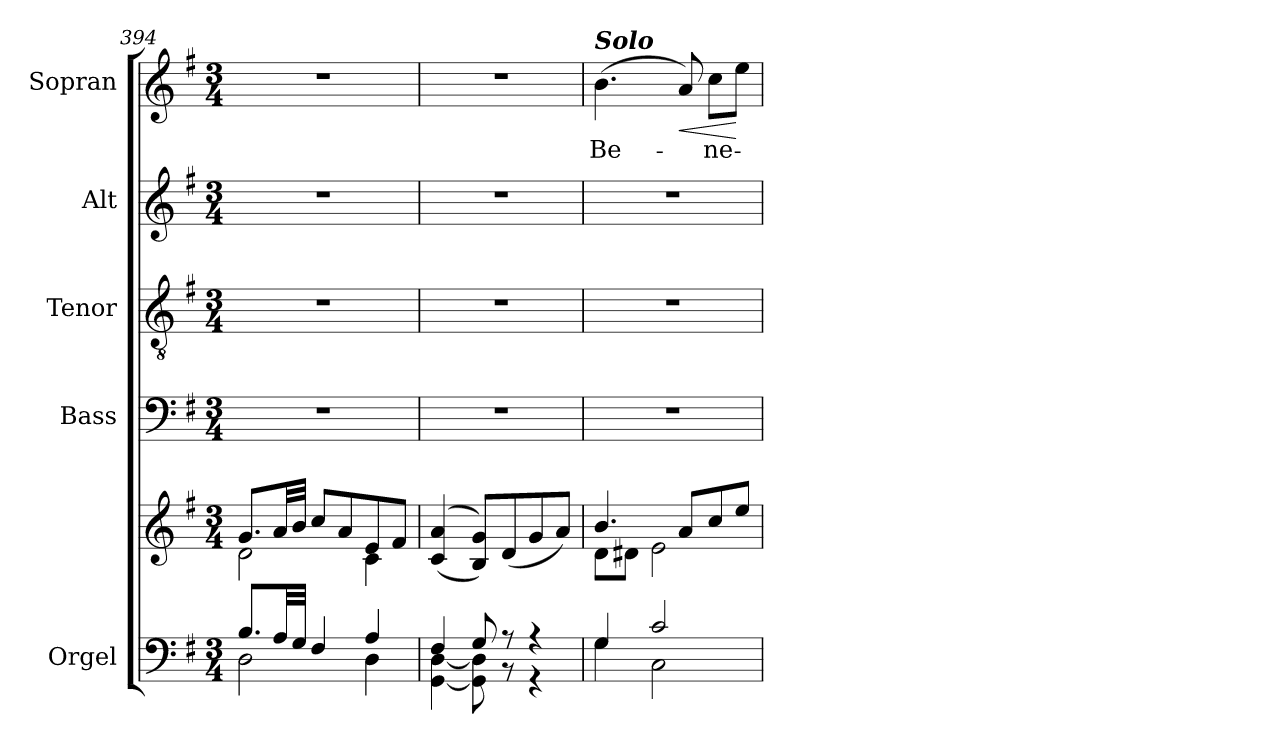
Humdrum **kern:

**kern	**kern	**kern	**kern	**kern	**kern	**text	**dynam
*part5	*part5	*part4	*part3	*part2	*part1	*part1	*part1
*staff6	*staff5	*staff4	*staff3	*staff2	*staff1	*staff1	*staff1
*I"Orgel	*	*I"Bass	*I"Tenor	*I"Alt	*I"Sopran	*	*
*I'Org.	*	*I'B.	*I'T.	*I'A.	*I'S.	*	*
!!LO:LB:g=z
*clefF4	*clefG2	*clefF4	*clefGv2	*clefG2	*clefG2	*	*
*k[f#]	*k[f#]	*k[f#]	*k[f#]	*k[f#]	*k[f#]	*	*
*G:	*G:	*G:	*G:	*G:	*G:	*	*
*M3/4	*M3/4	*M3/4	*M3/4	*M3/4	*M3/4	*	*
=394	=394	=394	=394	=394	=394	=394	=394
*^	*^	*	*	*	*	*	*
8.B/L	2D\	8.g/L	2d\	2.r	2.r	2.r	2.r	.	.
32A/LL	.	32a/LL	.	.	.	.	.	.	.
32G/JJJ	.	32b/JJJ	.	.	.	.	.	.	.
4F#/	.	8cc/L	.	.	.	.	.	.	.
.	.	8a/	.	.	.	.	.	.	.
4A/	4D\	8e/	4c\	.	.	.	.	.	.
.	.	8f#/J	.	.	.	.	.	.	.
*	*	*v	*v	*	*	*	*	*	*
=395	=395	=395	=395	=395	=395	=395	=395	=395
4F#/	[<4GG\ [<4D\	((<4c/ 4a/	2.r	2.r	2.r	2.r	.	.
8G/	8GG\] 8D\]	8B/ 8g/L))	.	.	.	.	.	.
8r	8r	(<8d/	.	.	.	.	.	.
4r	4r	8g/	.	.	.	.	.	.
.	.	8a/J)	.	.	.	.	.	.
=396	=396	=396	=396	=396	=396	=396	=396	=396
*	*	*^	*	*	*	*	*	*
!	!	!	!	!	!	!	!LO:TX:a:Bi:t=Solo	!	!
!	!	!	!	!	!	!	!	!LO:LY:b	!
4G/	4G\	4.b/	8d\L	2.r	2.r	2.r	(>4.b\	Be-	.
.	.	.	8d#X\J	.	.	.	.	.	.
2c/	2C\	.	2e\	.	.	.	.	.	.
!	!	!	!	!	!	!	!	!	!LO:HP:b
.	.	8a/L	.	.	.	.	8a/)	.	<
!	!	!	!	!	!	!	!	!LO:LY:b	!
.	.	8cc/	.	.	.	.	8cc\L	-ne-	.
.	.	8ee/J	.	.	.	.	8ee\J	.	[
*v	*v	*	*	*	*	*	*	*	*
*	*v	*v	*	*	*	*	*	*
=	=	=	=	=	=	=	=
*-	*-	*-	*-	*-	*-	*-	*-
